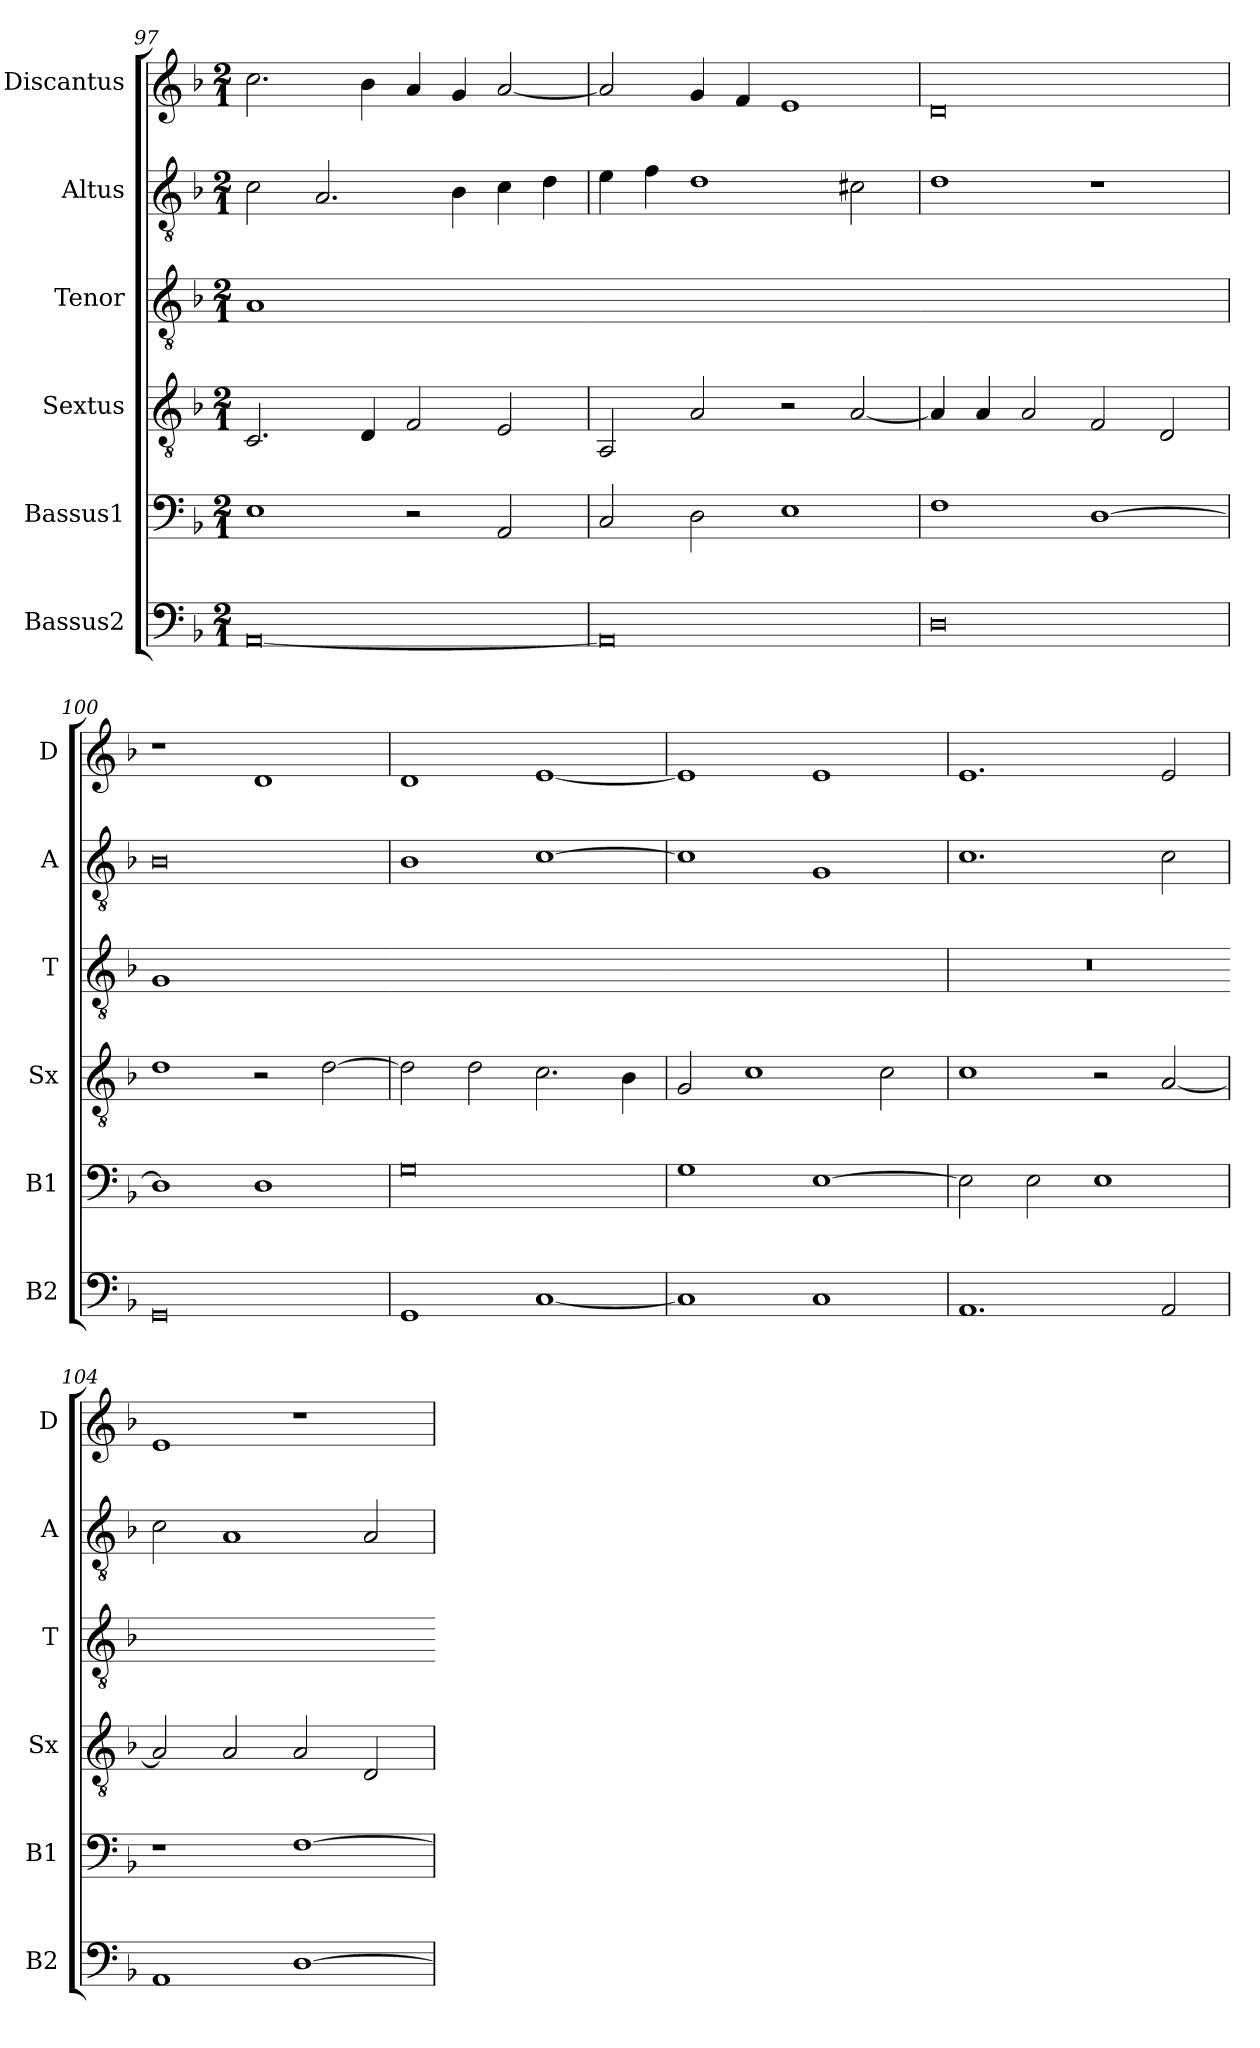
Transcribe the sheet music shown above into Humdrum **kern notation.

**kern	**kern	**kern	**kern	**kern	**kern
*part6	*part5	*part4	*part3	*part2	*part1
*staff6	*staff5	*staff4	*staff3	*staff2	*staff1
*I"Bassus2	*I"Bassus1	*I"Sextus	*I"Tenor	*I"Altus	*I"Discantus
*I'B2	*I'B1	*I'Sx	*I'T	*I'A	*I'D
*clefF4	*clefF4	*clefGv2	*clefGv2	*clefGv2	*clefG2
*k[b-]	*k[b-]	*k[b-]	*k[b-]	*k[b-]	*k[b-]
*M2/1	*M2/1	*M2/1	*M2/1	*M2/1	*M2/1
=97	=97	=97	=97	=97	=97
!	!	!	!LO:N:vis=1	!	!
[0AA	1E	2.C/	[y0A	2c\	2.cc\
.	.	.	.	2.A/	.
.	.	4D/	.	.	4b-\
.	2r	2F/	.	.	4a/
.	.	.	.	4B-\	4g/
.	2AA/	2E/	.	4c\	[2a/
.	.	.	.	4d\	.
=98	=98	=98	=98-	=98	=98
!	!	!	!LO:N:vis=1	!	!
0AA]	2C/	2AA/	0Ayy_	4e\	2a/]
.	.	.	.	4f\	.
.	2D\	2A/	.	1d	4g/
.	.	.	.	.	4f/
.	1E	2r	.	.	1e
.	.	[2A/	.	2c#X\	.
=99	=99	=99	=99-	=99	=99
!	!	!	!LO:N:vis=1	!	!
0D	1F	4A/]	0Ayy]	1d	0d
.	.	4A/	.	.	.
.	.	2A/	.	.	.
.	[1D	2F/	.	1r	.
.	.	2D/	.	.	.
=100	=100	=100	=100	=100	=100
!	!	!	!LO:N:vis=1	!	!
0GG	1D]	1d	[y0G	0B-	1r
.	1D	2r	.	.	1d
.	.	[2d\	.	.	.
=101	=101	=101	=101-	=101	=101
!	!	!	!LO:N:vis=1	!	!
1GG	0G	2d\]	0Gyy_	1B-	1d
.	.	2d\	.	.	.
[1C	.	2.c\	.	[1c	[1e
.	.	4B-\	.	.	.
=102	=102	=102	=102-	=102	=102
!	!	!	!LO:N:vis=1	!	!
1C]	1G	2G/	0Gyy]	1c]	1e]
.	.	1c	.	.	.
1C	[1E	.	.	1G	1e
.	.	2c\	.	.	.
=103	=103	=103	=103	=103	=103
!	!	!	!LO:N:vis=1	!	!
1.AA	2E\]	1c	0r	1.c	1.e
.	2E\	.	.	.	.
.	1E	2r	.	.	.
2AA/	.	[2A/	.	2c\	2e/
=104	=104	=104	=104-	=104	=104
!	!	!	!LO:N:vis=1	!	!
1AA	1r	2A/]	0ryy	2c\	1e
.	.	2A/	.	1A	.
[1D	[1F	2A/	.	.	1r
.	.	2D/	.	2A/	.
=	=	=	=-	=	=
*-	*-	*-	*-	*-	*-
